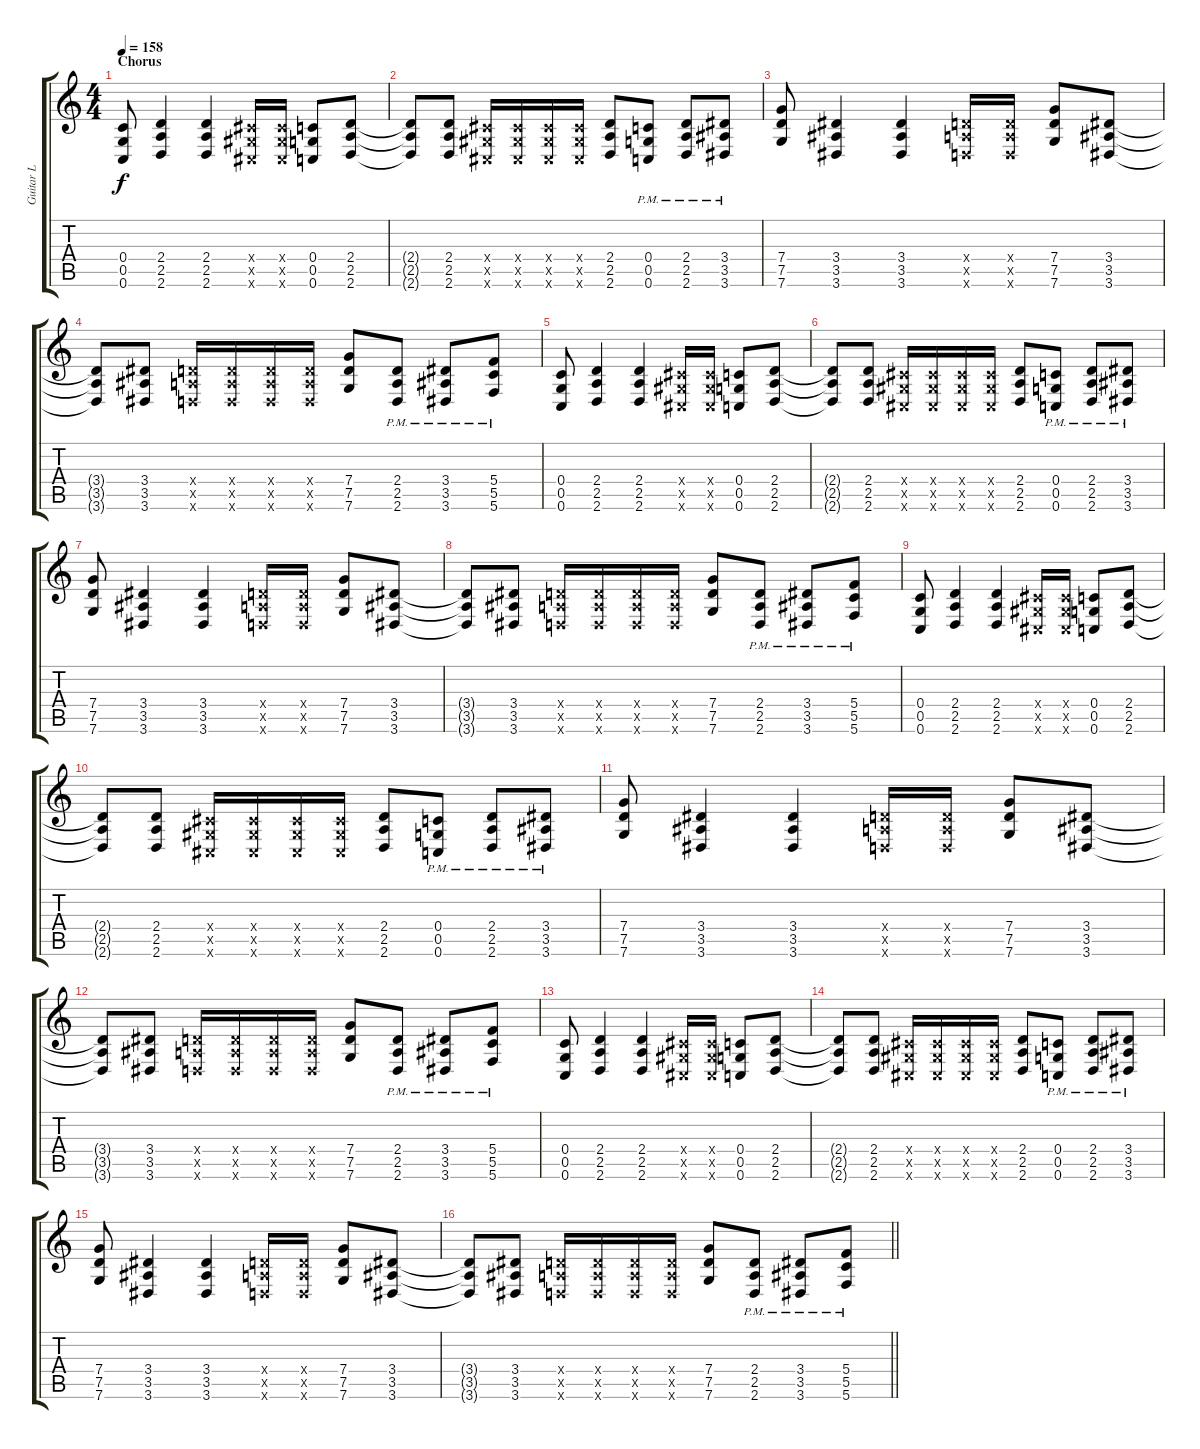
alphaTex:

\track ("Guitar L" "Guitar L") {instrument overdrivenguitar}
\staff {score tabs}
\tuning (D4 A3 F3 C3 G2 C2) {hide}
\ts (4 4)
\section ("" "Chorus")
\tempo 158
\clef g2
\ks c
(0.4 0.5 0.6).8{dy f} (2.4 2.5 2.6).4 (2.4 2.5 2.6).4 (1.4{x} 1.5{x} 1.6{x}).16 (1.4{x} 1.5{x} 1.6{x}).16 (0.4 0.5 0.6).8 (2.4 2.5 2.6).8 |
(2.4{t} 2.5{t} 2.6{t}).8 (2.4 2.5 2.6).8 (1.4{x} 1.5{x} 1.6{x}).16 (1.4{x} 1.5{x} 1.6{x}).16 (1.4{x} 1.5{x} 1.6{x}).16 (1.4{x} 1.5{x} 1.6{x}).16 (2.4 2.5 2.6).8 (0.4{pm} 0.5{pm} 0.6{pm}).8 (2.4{pm} 2.5{pm} 2.6{pm}).8 (3.4{pm} 3.5{pm} 3.6{pm}).8 |
(7.4 7.5 7.6).8 (3.4 3.5 3.6).4 (3.4 3.5 3.6).4 (2.4{x} 2.5{x} 2.6{x}).16 (2.4{x} 2.5{x} 2.6{x}).16 (7.4 7.5 7.6).8 (3.4 3.5 3.6).8 |
(3.4{t} 3.5{t} 3.6{t}).8 (3.4 3.5 3.6).8 (2.4{x} 2.5{x} 2.6{x}).16 (2.4{x} 2.5{x} 2.6{x}).16 (2.4{x} 2.5{x} 2.6{x}).16 (2.4{x} 2.5{x} 2.6{x}).16 (7.4 7.5 7.6).8 (2.4{pm} 2.5{pm} 2.6{pm}).8 (3.4{pm} 3.5{pm} 3.6{pm}).8 (5.4{pm} 5.5{pm} 5.6{pm}).8 |
(0.4 0.5 0.6).8 (2.4 2.5 2.6).4 (2.4 2.5 2.6).4 (1.4{x} 1.5{x} 1.6{x}).16 (1.4{x} 1.5{x} 1.6{x}).16 (0.4 0.5 0.6).8 (2.4 2.5 2.6).8 |
(2.4{t} 2.5{t} 2.6{t}).8 (2.4 2.5 2.6).8 (1.4{x} 1.5{x} 1.6{x}).16 (1.4{x} 1.5{x} 1.6{x}).16 (1.4{x} 1.5{x} 1.6{x}).16 (1.4{x} 1.5{x} 1.6{x}).16 (2.4 2.5 2.6).8 (0.4{pm} 0.5{pm} 0.6{pm}).8 (2.4{pm} 2.5{pm} 2.6{pm}).8 (3.4{pm} 3.5{pm} 3.6{pm}).8 |
(7.4 7.5 7.6).8 (3.4 3.5 3.6).4 (3.4 3.5 3.6).4 (2.4{x} 2.5{x} 2.6{x}).16 (2.4{x} 2.5{x} 2.6{x}).16 (7.4 7.5 7.6).8 (3.4 3.5 3.6).8 |
(3.4{t} 3.5{t} 3.6{t}).8 (3.4 3.5 3.6).8 (2.4{x} 2.5{x} 2.6{x}).16 (2.4{x} 2.5{x} 2.6{x}).16 (2.4{x} 2.5{x} 2.6{x}).16 (2.4{x} 2.5{x} 2.6{x}).16 (7.4 7.5 7.6).8 (2.4{pm} 2.5{pm} 2.6{pm}).8 (3.4{pm} 3.5{pm} 3.6{pm}).8 (5.4{pm} 5.5{pm} 5.6{pm}).8 |
(0.4 0.5 0.6).8 (2.4 2.5 2.6).4 (2.4 2.5 2.6).4 (1.4{x} 1.5{x} 1.6{x}).16 (1.4{x} 1.5{x} 1.6{x}).16 (0.4 0.5 0.6).8 (2.4 2.5 2.6).8 |
(2.4{t} 2.5{t} 2.6{t}).8 (2.4 2.5 2.6).8 (1.4{x} 1.5{x} 1.6{x}).16 (1.4{x} 1.5{x} 1.6{x}).16 (1.4{x} 1.5{x} 1.6{x}).16 (1.4{x} 1.5{x} 1.6{x}).16 (2.4 2.5 2.6).8 (0.4{pm} 0.5{pm} 0.6{pm}).8 (2.4{pm} 2.5{pm} 2.6{pm}).8 (3.4{pm} 3.5{pm} 3.6{pm}).8 |
(7.4 7.5 7.6).8 (3.4 3.5 3.6).4 (3.4 3.5 3.6).4 (2.4{x} 2.5{x} 2.6{x}).16 (2.4{x} 2.5{x} 2.6{x}).16 (7.4 7.5 7.6).8 (3.4 3.5 3.6).8 |
(3.4{t} 3.5{t} 3.6{t}).8 (3.4 3.5 3.6).8 (2.4{x} 2.5{x} 2.6{x}).16 (2.4{x} 2.5{x} 2.6{x}).16 (2.4{x} 2.5{x} 2.6{x}).16 (2.4{x} 2.5{x} 2.6{x}).16 (7.4 7.5 7.6).8 (2.4{pm} 2.5{pm} 2.6{pm}).8 (3.4{pm} 3.5{pm} 3.6{pm}).8 (5.4{pm} 5.5{pm} 5.6{pm}).8 |
(0.4 0.5 0.6).8 (2.4 2.5 2.6).4 (2.4 2.5 2.6).4 (1.4{x} 1.5{x} 1.6{x}).16 (1.4{x} 1.5{x} 1.6{x}).16 (0.4 0.5 0.6).8 (2.4 2.5 2.6).8 |
(2.4{t} 2.5{t} 2.6{t}).8 (2.4 2.5 2.6).8 (1.4{x} 1.5{x} 1.6{x}).16 (1.4{x} 1.5{x} 1.6{x}).16 (1.4{x} 1.5{x} 1.6{x}).16 (1.4{x} 1.5{x} 1.6{x}).16 (2.4 2.5 2.6).8 (0.4{pm} 0.5{pm} 0.6{pm}).8 (2.4{pm} 2.5{pm} 2.6{pm}).8 (3.4{pm} 3.5{pm} 3.6{pm}).8 |
(7.4 7.5 7.6).8 (3.4 3.5 3.6).4 (3.4 3.5 3.6).4 (2.4{x} 2.5{x} 2.6{x}).16 (2.4{x} 2.5{x} 2.6{x}).16 (7.4 7.5 7.6).8 (3.4 3.5 3.6).8 |
\barLineRight lightlight
(3.4{t} 3.5{t} 3.6{t}).8 (3.4 3.5 3.6).8 (2.4{x} 2.5{x} 2.6{x}).16 (2.4{x} 2.5{x} 2.6{x}).16 (2.4{x} 2.5{x} 2.6{x}).16 (2.4{x} 2.5{x} 2.6{x}).16 (7.4 7.5 7.6).8 (2.4{pm} 2.5{pm} 2.6{pm}).8 (3.4{pm} 3.5{pm} 3.6{pm}).8 (5.4{pm} 5.5{pm} 5.6{pm}).8
